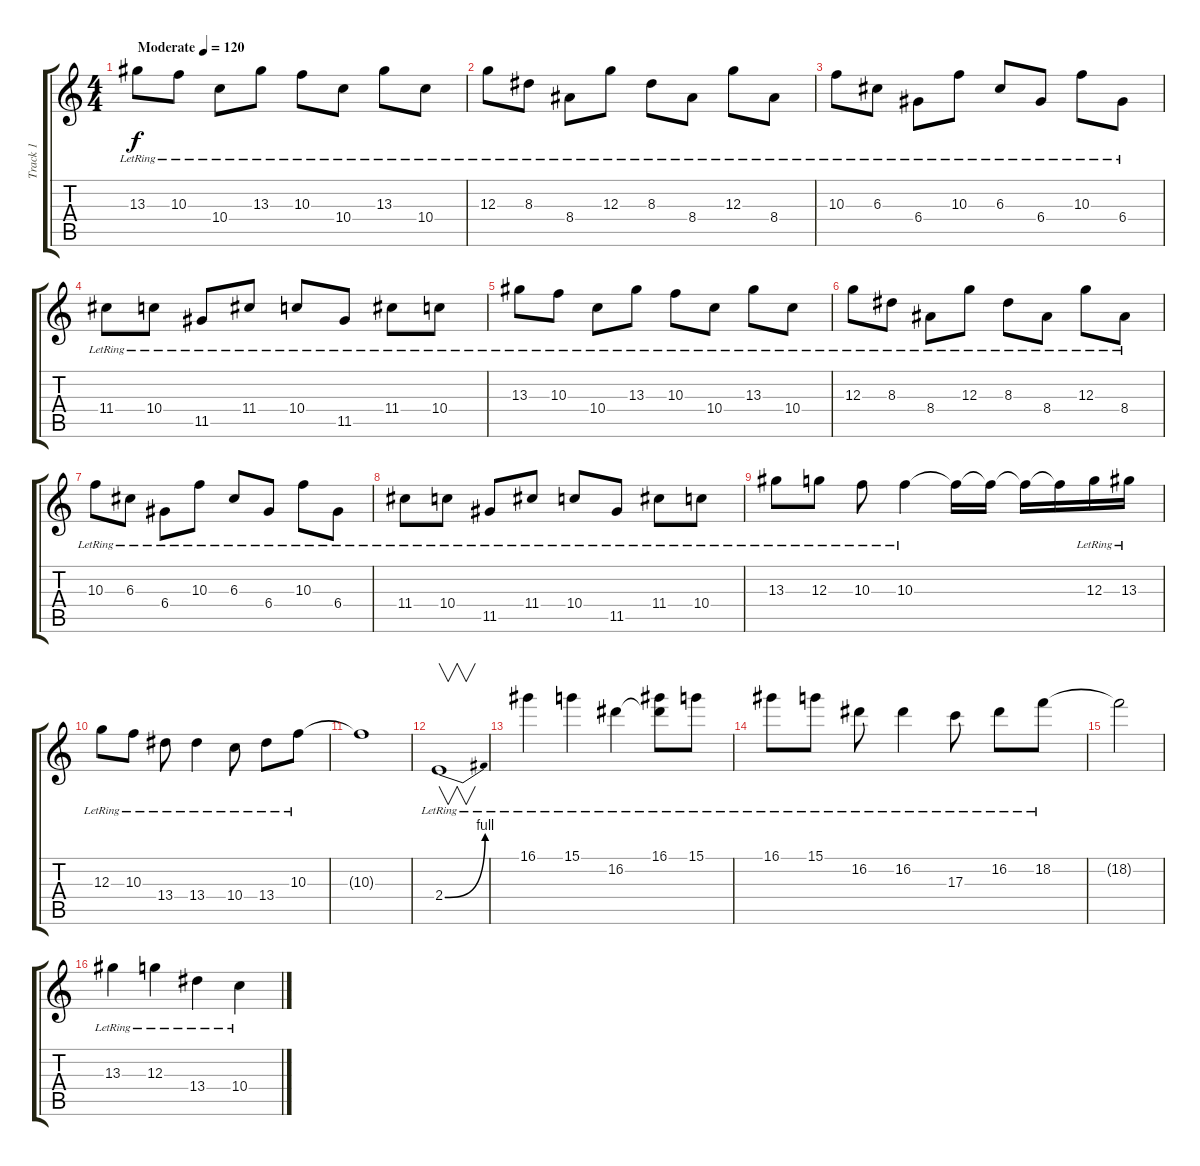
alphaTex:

\track ("Track 1" "Track 1") {instrument overdrivenguitar}
\staff {score tabs}
\tuning (E4 B3 G3 D3 A2 E2) {hide}
\ts (4 4)
\tempo (120 "Moderate")
\clef g2
\ks c
13.3{lr}.8{dy f instrument overdrivenguitar} 10.3{lr}.8 10.4{lr}.8 13.3{lr}.8 10.3{lr}.8 10.4{lr}.8 13.3{lr}.8 10.4{lr}.8 |
12.3{lr}.8 8.3{lr}.8 8.4{lr}.8 12.3{lr}.8 8.3{lr}.8 8.4{lr}.8 12.3{lr}.8 8.4{lr}.8 |
10.3{lr}.8 6.3{lr}.8 6.4{lr}.8 10.3{lr}.8 6.3{lr}.8 6.4{lr}.8 10.3{lr}.8 6.4{lr}.8 |
11.4{lr}.8 10.4{lr}.8 11.5{lr}.8 11.4{lr}.8 10.4{lr}.8 11.5{lr}.8 11.4{lr}.8 10.4{lr}.8 |
13.3{lr}.8 10.3{lr}.8 10.4{lr}.8 13.3{lr}.8 10.3{lr}.8 10.4{lr}.8 13.3{lr}.8 10.4{lr}.8 |
12.3{lr}.8 8.3{lr}.8 8.4{lr}.8 12.3{lr}.8 8.3{lr}.8 8.4{lr}.8 12.3{lr}.8 8.4{lr}.8 |
10.3{lr}.8 6.3{lr}.8 6.4{lr}.8 10.3{lr}.8 6.3{lr}.8 6.4{lr}.8 10.3{lr}.8 6.4{lr}.8 |
11.4{lr}.8 10.4{lr}.8 11.5{lr}.8 11.4{lr}.8 10.4{lr}.8 11.5{lr}.8 11.4{lr}.8 10.4{lr}.8 |
13.3{lr}.8 12.3{lr}.8 10.3{lr}.8 10.3{lr}.4 10.3{t}.16 10.3{t}.16 10.3{t}.16 10.3{t}.16 12.3{lr}.16 13.3{lr}.16 |
12.3{lr}.8 10.3{lr}.8 13.4{lr}.8 13.4{lr}.4 10.4{lr}.8 13.4{lr}.8 10.3{lr}.8 |
10.3{t}.1 |
2.4{be (bend 0 0 60 4) lr}.1{v} |
16.1{lr}.4 15.1{lr}.4 16.2{lr}.4 (16.1{lr} 16.2{t}).8 15.1{lr}.8 |
16.1{lr}.8 15.1{lr}.8 16.2{lr}.8 16.2{lr}.4 17.3{lr}.8 16.2{lr}.8 18.2{lr}.8 |
18.2{t}.2 |
13.3{lr}.4 12.3{lr}.4 13.4{lr}.4 10.4{lr}.4
